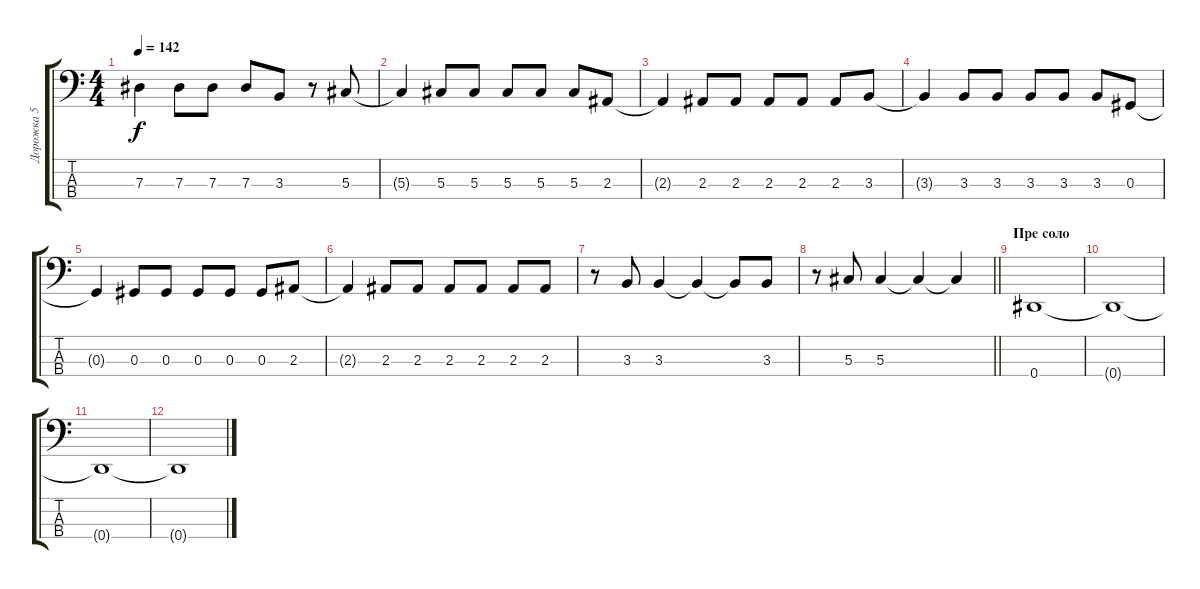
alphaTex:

\track ("Дорожка 5" "Дорожка 5") {instrument electricbasspick}
\staff {score tabs}
\tuning (Gb2 Db2 Ab1 Eb1) {hide}
\ts (4 4)
\tempo 142
\clef f4
\ks c
7.3.4{dy f} 7.3.8 7.3.8 7.3.8 3.3.8 r.8 5.3.8 |
5.3{t}.4 5.3.8 5.3.8 5.3.8 5.3.8 5.3.8 2.3.8 |
2.3{t}.4 2.3.8 2.3.8 2.3.8 2.3.8 2.3.8 3.3.8 |
3.3{t}.4 3.3.8 3.3.8 3.3.8 3.3.8 3.3.8 0.3.8 |
0.3{t}.4 0.3.8 0.3.8 0.3.8 0.3.8 0.3.8 2.3.8 |
2.3{t}.4 2.3.8 2.3.8 2.3.8 2.3.8 2.3.8 2.3.8 |
r.8 3.3.8 3.3.4 3.3{t}.4 3.3{t}.8 3.3.8 |
\barLineRight lightlight
r.8 5.3.8 5.3.4 5.3{t}.4 5.3{t}.4 |
\section ("" "Пре соло")
0.4.1 |
0.4{t}.1 |
0.4{t}.1 |
0.4{t}.1
